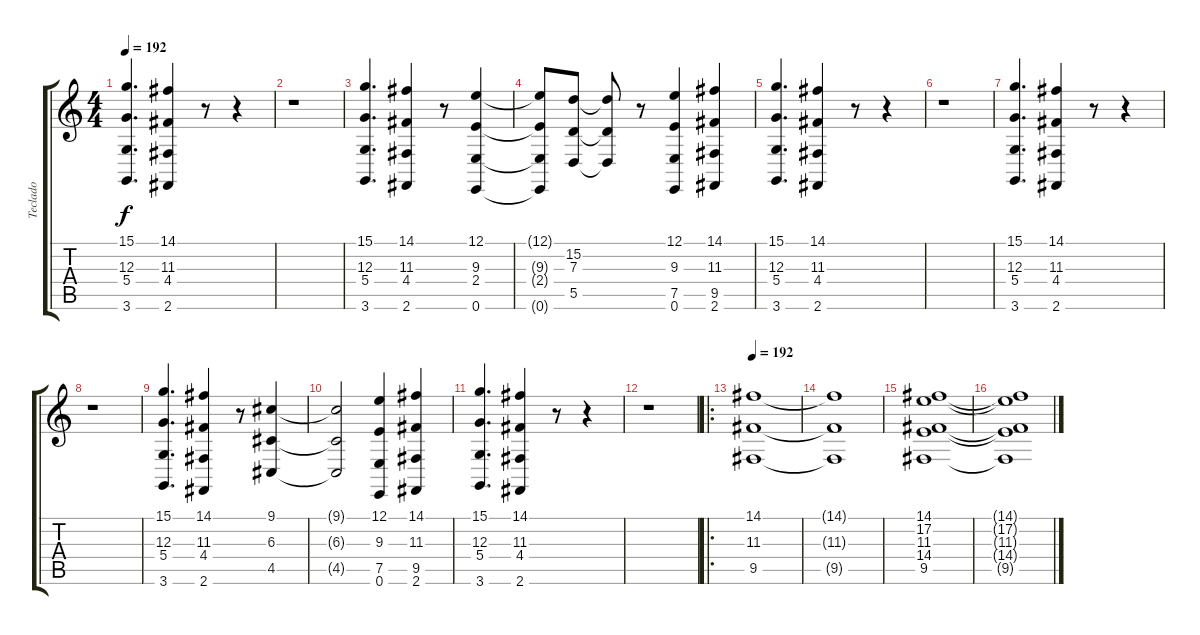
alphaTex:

\track ("Teclado" "Teclado") {instrument pad4choir}
\staff {score tabs}
\tuning (E4 B3 G3 D3 A2 E2) {hide}
\ts (4 4)
\tempo 192
\clef g2
\ks c
(15.1 12.3 5.4 3.6).4{d dy f} (14.1 11.3 4.4 2.6).4 r.8 r.4 |
r.1 |
(15.1 12.3 5.4 3.6).4{d} (14.1 11.3 4.4 2.6).4 r.8 (12.1 9.3 2.4 0.6).4 |
(12.1{t} 9.3{t} 2.4{t} 0.6{t}).8 (15.2 7.3 5.5).8 (15.2{t} 7.3{t} 5.5{t}).8 r.8 (12.1 9.3 7.5 0.6).4 (14.1 11.3 9.5 2.6).4 |
(15.1 12.3 5.4 3.6).4{d} (14.1 11.3 4.4 2.6).4 r.8 r.4 |
r.1 |
(15.1 12.3 5.4 3.6).4{d} (14.1 11.3 4.4 2.6).4 r.8 r.4 |
r.1 |
(15.1 12.3 5.4 3.6).4{d} (14.1 11.3 4.4 2.6).4 r.8 (9.1 6.3 4.5).4 |
(9.1{t} 6.3{t} 4.5{t}).2 (12.1 9.3 7.5 0.6).4 (14.1 11.3 9.5 2.6).4 |
(15.1 12.3 5.4 3.6).4{d} (14.1 11.3 4.4 2.6).4 r.8 r.4 |
r.1 |
\ro
\tempo 192
(14.1 11.3 9.5).1 |
(14.1{t} 11.3{t} 9.5{t}).1 |
(14.1 17.2 11.3 14.4 9.5).1 |
(14.1{t} 17.2{t} 11.3{t} 14.4{t} 9.5{t}).1
